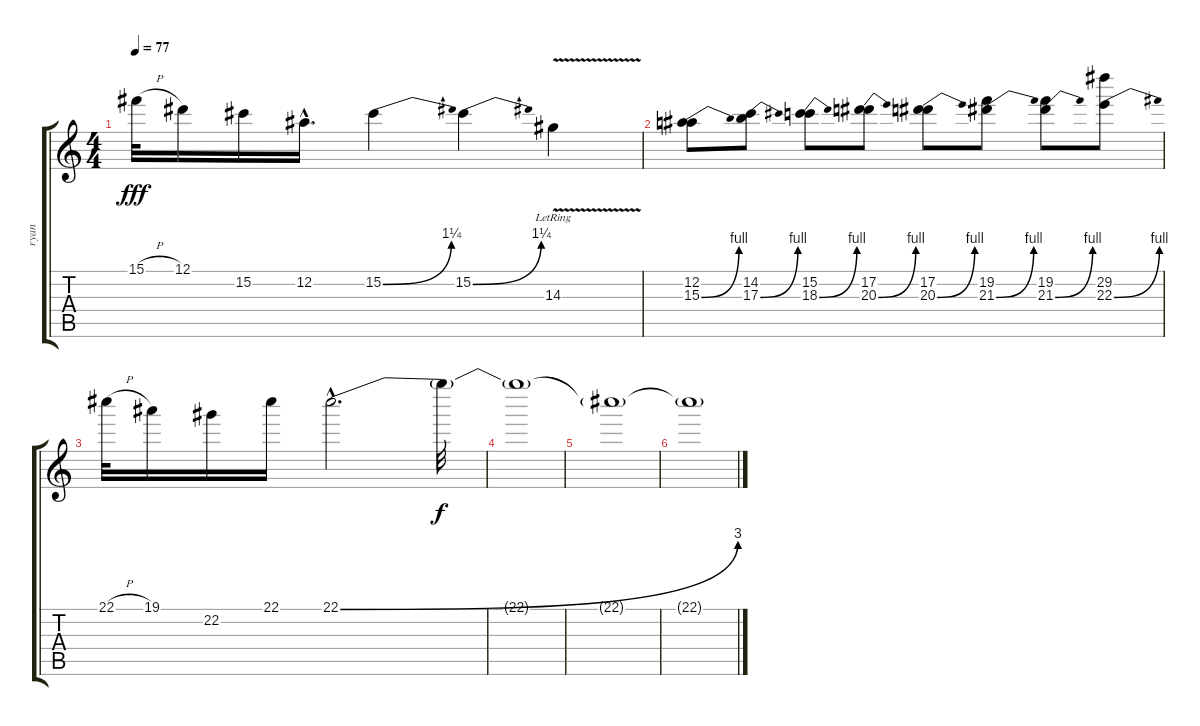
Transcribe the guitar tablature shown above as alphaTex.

\track ("ryan" "ryan") {instrument overdrivenguitar}
\staff {score tabs}
\tuning (Eb4 Bb3 Gb3 Db3 Ab2 Eb2) {hide}
\ts (4 4)
\tempo 77
\clef g2
\ks c
15.1{h}.32{dy fff} 12.1.16 15.2.16 12.2{hac}.16{d} 15.2{be (bend 0 0 60 5)}.4 15.2{be (bend 0 0 60 5)}.4 14.3{v lr}.4 |
(12.2 15.3{be (bend 0 0 60 4)}).8 (14.2 17.3{be (bend 0 0 60 4)}).8 (15.2 18.3{be (bend 0 0 60 4)}).8 (17.2 20.3{be (bend 0 0 60 4)}).8 (17.2 20.3{be (bend 0 0 60 4)}).8 (19.2 21.3{be (bend 0 0 60 4)}).8 (19.2 21.3{be (bend 0 0 60 4)}).8 (29.2 22.3{be (bend 0 0 60 4)}).8 |
22.1{h}.32 19.1.16 22.2.16 22.1.16 22.1{be (bend 0 0 60 12) hac}.2{d} 22.1{t}.32{dy f} |
22.1{t}.1 |
22.1{t}.1 |
22.1{t}.1
